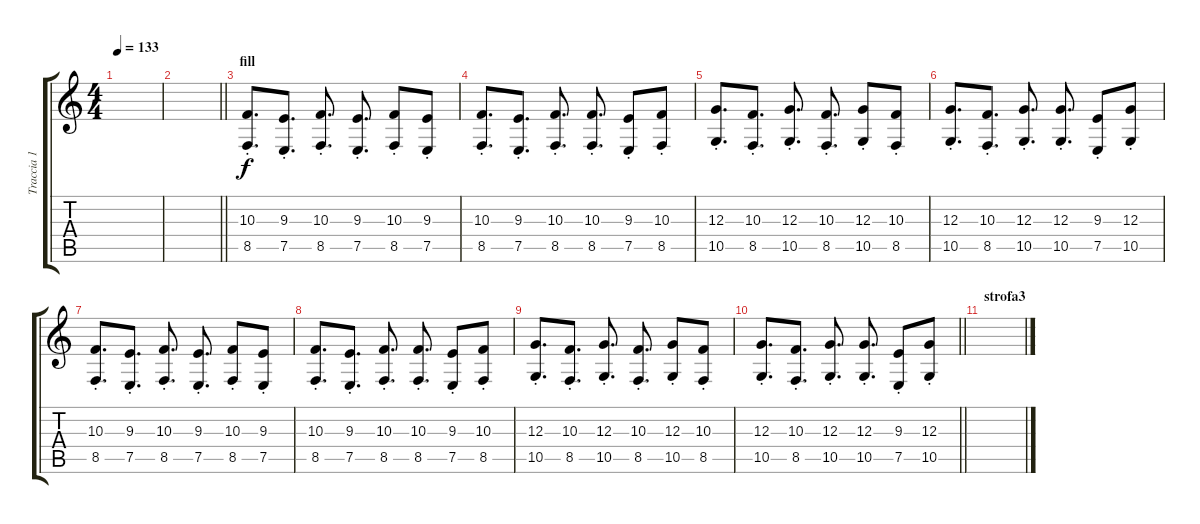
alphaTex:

\track ("Traccia 1" "Traccia 1") {instrument stringensemble1}
\staff {score tabs}
\tuning (E4 B3 G3 D3 A2 E2) {hide}
\ts (4 4)
\tempo 133
\clef g2
\ks c
|
\barLineRight lightlight
|
\section ("" "fill")
(10.3{st} 8.5{st}).8{d} (9.3{st} 7.5{st}).8{d} (10.3{st} 8.5{st}).8{d} (9.3{st} 7.5{st}).8{d} (10.3{st} 8.5{st}).8 (9.3{st} 7.5{st}).8 |
(10.3{st} 8.5{st}).8{d} (9.3{st} 7.5{st}).8{d} (10.3{st} 8.5{st}).8{d} (10.3{st} 8.5{st}).8{d} (9.3{st} 7.5{st}).8 (10.3{st} 8.5{st}).8 |
(12.3{st} 10.5{st}).8{d} (10.3{st} 8.5{st}).8{d} (12.3{st} 10.5{st}).8{d} (10.3{st} 8.5{st}).8{d} (12.3{st} 10.5{st}).8 (10.3{st} 8.5{st}).8 |
(12.3{st} 10.5{st}).8{d} (10.3{st} 8.5{st}).8{d} (12.3{st} 10.5{st}).8{d} (12.3{st} 10.5{st}).8{d} (9.3{st} 7.5{st}).8 (12.3{st} 10.5{st}).8 |
(10.3{st} 8.5{st}).8{d} (9.3{st} 7.5{st}).8{d} (10.3{st} 8.5{st}).8{d} (9.3{st} 7.5{st}).8{d} (10.3{st} 8.5{st}).8 (9.3{st} 7.5{st}).8 |
(10.3{st} 8.5{st}).8{d} (9.3{st} 7.5{st}).8{d} (10.3{st} 8.5{st}).8{d} (10.3{st} 8.5{st}).8{d} (9.3{st} 7.5{st}).8 (10.3{st} 8.5{st}).8 |
(12.3{st} 10.5{st}).8{d} (10.3{st} 8.5{st}).8{d} (12.3{st} 10.5{st}).8{d} (10.3{st} 8.5{st}).8{d} (12.3{st} 10.5{st}).8 (10.3{st} 8.5{st}).8 |
\barLineRight lightlight
(12.3{st} 10.5{st}).8{d} (10.3{st} 8.5{st}).8{d} (12.3{st} 10.5{st}).8{d} (12.3{st} 10.5{st}).8{d} (9.3{st} 7.5{st}).8 (12.3{st} 10.5{st}).8 |
\section ("" "strofa3")
